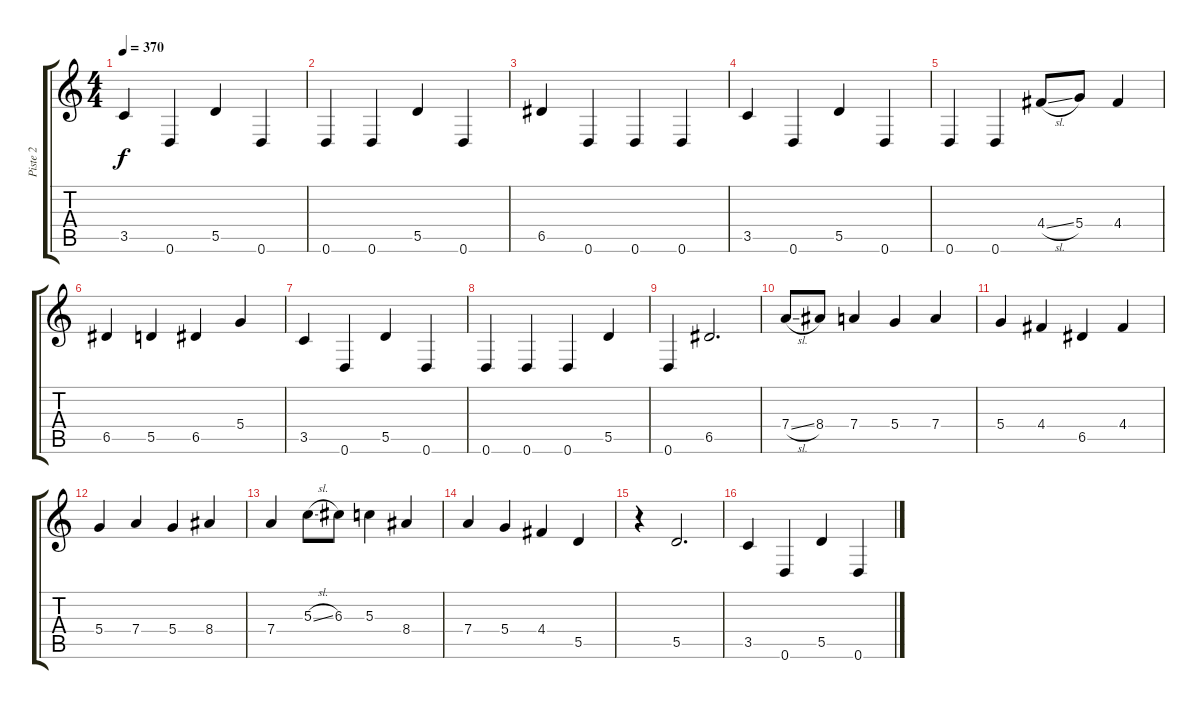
\track ("Piste 2" "Piste 2") {instrument distortionguitar}
\staff {score tabs}
\tuning (E4 B3 G3 D3 A2 D2) {hide}
\ts (4 4)
\tempo 370
\clef g2
\ks c
3.5.4{dy f} 0.6.4 5.5.4 0.6.4 |
0.6.4 0.6.4 5.5.4 0.6.4 |
6.5.4 0.6.4 0.6.4 0.6.4 |
3.5.4 0.6.4 5.5.4 0.6.4 |
0.6.4 0.6.4 4.4{sl}.8 5.4.8 4.4.4 |
6.5.4 5.5.4 6.5.4 5.4.4 |
3.5.4 0.6.4 5.5.4 0.6.4 |
0.6.4 0.6.4 0.6.4 5.5.4 |
0.6.4 6.5.2{d} |
7.4{sl}.8 8.4.8 7.4.4 5.4.4 7.4.4 |
5.4.4 4.4.4 6.5.4 4.4.4 |
5.4.4 7.4.4 5.4.4 8.4.4 |
7.4.4 5.3{sl}.8 6.3.8 5.3.4 8.4.4 |
7.4.4 5.4.4 4.4.4 5.5.4 |
r.4 5.5.2{d} |
3.5.4 0.6.4 5.5.4 0.6.4
